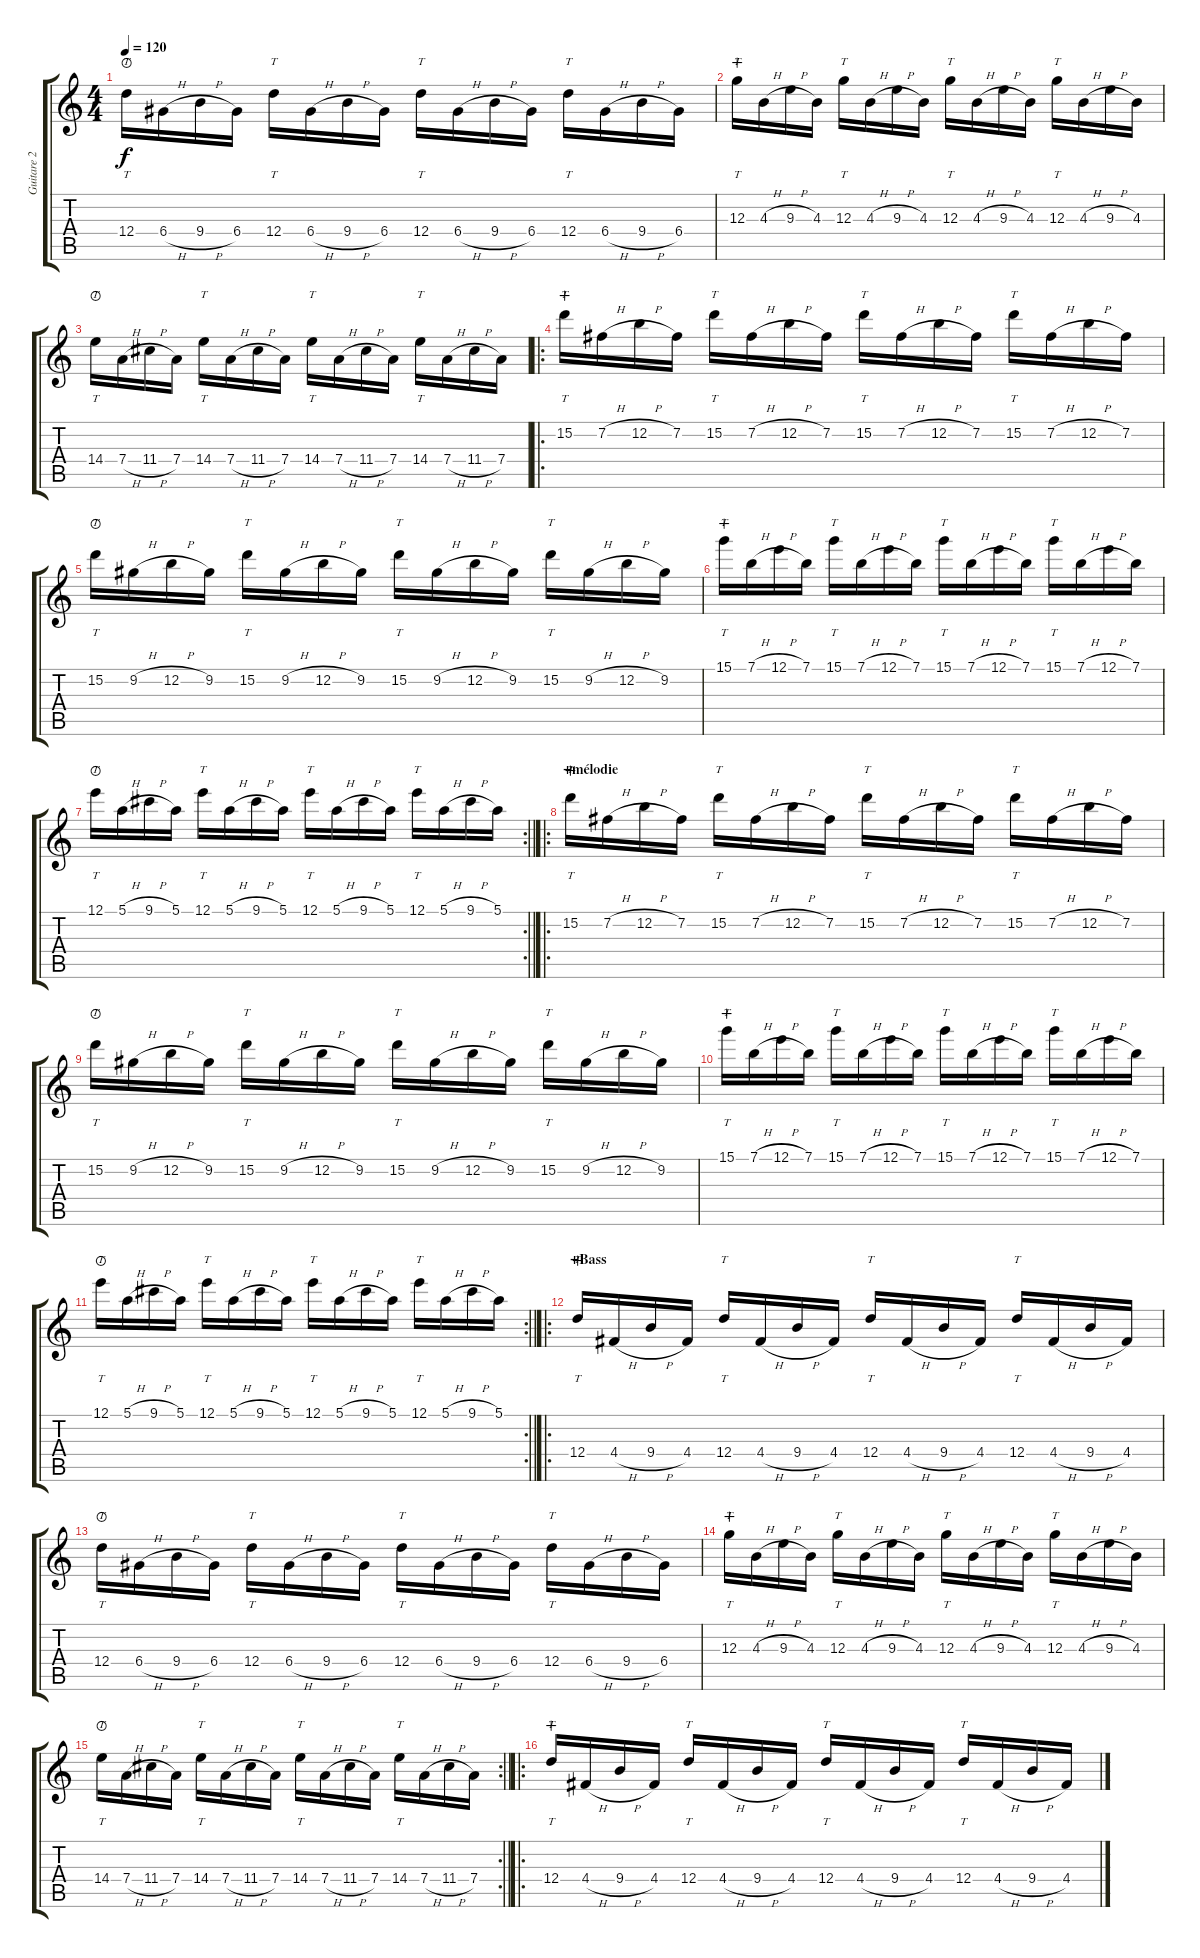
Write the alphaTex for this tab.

\track ("Guitare 2" "Guitare 2") {instrument distortionguitar}
\staff {score tabs}
\tuning (E4 B3 G3 D3 A2 E2) {hide}
\ts (4 4)
\tempo 120
\clef g2
\ks c
12.4.16{tt dy f waho} 6.4{h}.16 9.4{h}.16 6.4.16 12.4.16{tt} 6.4{h}.16 9.4{h}.16 6.4.16 12.4.16{tt} 6.4{h}.16 9.4{h}.16 6.4.16 12.4.16{tt} 6.4{h}.16 9.4{h}.16 6.4.16 |
12.3.16{tt wahc} 4.3{h}.16 9.3{h}.16 4.3.16 12.3.16{tt} 4.3{h}.16 9.3{h}.16 4.3.16 12.3.16{tt} 4.3{h}.16 9.3{h}.16 4.3.16 12.3.16{tt} 4.3{h}.16 9.3{h}.16 4.3.16 |
14.4.16{tt waho} 7.4{h}.16 11.4{h}.16 7.4.16 14.4.16{tt} 7.4{h}.16 11.4{h}.16 7.4.16 14.4.16{tt} 7.4{h}.16 11.4{h}.16 7.4.16 14.4.16{tt} 7.4{h}.16 11.4{h}.16 7.4.16 |
\ro
15.2.16{tt wahc} 7.2{h}.16 12.2{h}.16 7.2.16 15.2.16{tt} 7.2{h}.16 12.2{h}.16 7.2.16 15.2.16{tt} 7.2{h}.16 12.2{h}.16 7.2.16 15.2.16{tt} 7.2{h}.16 12.2{h}.16 7.2.16 |
15.2.16{tt waho} 9.2{h}.16 12.2{h}.16 9.2.16 15.2.16{tt} 9.2{h}.16 12.2{h}.16 9.2.16 15.2.16{tt} 9.2{h}.16 12.2{h}.16 9.2.16 15.2.16{tt} 9.2{h}.16 12.2{h}.16 9.2.16 |
15.1.16{tt wahc} 7.1{h}.16 12.1{h}.16 7.1.16 15.1.16{tt} 7.1{h}.16 12.1{h}.16 7.1.16 15.1.16{tt} 7.1{h}.16 12.1{h}.16 7.1.16 15.1.16{tt} 7.1{h}.16 12.1{h}.16 7.1.16 |
\rc 2
\barLineRight lightlight
12.1.16{tt waho} 5.1{h}.16 9.1{h}.16 5.1.16 12.1.16{tt} 5.1{h}.16 9.1{h}.16 5.1.16 12.1.16{tt} 5.1{h}.16 9.1{h}.16 5.1.16 12.1.16{tt} 5.1{h}.16 9.1{h}.16 5.1.16 |
\ro
\section ("" "+mélodie")
15.2.16{tt wahc} 7.2{h}.16 12.2{h}.16 7.2.16 15.2.16{tt} 7.2{h}.16 12.2{h}.16 7.2.16 15.2.16{tt} 7.2{h}.16 12.2{h}.16 7.2.16 15.2.16{tt} 7.2{h}.16 12.2{h}.16 7.2.16 |
15.2.16{tt waho} 9.2{h}.16 12.2{h}.16 9.2.16 15.2.16{tt} 9.2{h}.16 12.2{h}.16 9.2.16 15.2.16{tt} 9.2{h}.16 12.2{h}.16 9.2.16 15.2.16{tt} 9.2{h}.16 12.2{h}.16 9.2.16 |
15.1.16{tt wahc} 7.1{h}.16 12.1{h}.16 7.1.16 15.1.16{tt} 7.1{h}.16 12.1{h}.16 7.1.16 15.1.16{tt} 7.1{h}.16 12.1{h}.16 7.1.16 15.1.16{tt} 7.1{h}.16 12.1{h}.16 7.1.16 |
\rc 2
\barLineRight lightlight
12.1.16{tt waho} 5.1{h}.16 9.1{h}.16 5.1.16 12.1.16{tt} 5.1{h}.16 9.1{h}.16 5.1.16 12.1.16{tt} 5.1{h}.16 9.1{h}.16 5.1.16 12.1.16{tt} 5.1{h}.16 9.1{h}.16 5.1.16 |
\ro
\section ("" "+Bass")
12.4.16{tt wahc} 4.4{h}.16 9.4{h}.16 4.4.16 12.4.16{tt} 4.4{h}.16 9.4{h}.16 4.4.16 12.4.16{tt} 4.4{h}.16 9.4{h}.16 4.4.16 12.4.16{tt} 4.4{h}.16 9.4{h}.16 4.4.16 |
12.4.16{tt waho} 6.4{h}.16 9.4{h}.16 6.4.16 12.4.16{tt} 6.4{h}.16 9.4{h}.16 6.4.16 12.4.16{tt} 6.4{h}.16 9.4{h}.16 6.4.16 12.4.16{tt} 6.4{h}.16 9.4{h}.16 6.4.16 |
12.3.16{tt wahc} 4.3{h}.16 9.3{h}.16 4.3.16 12.3.16{tt} 4.3{h}.16 9.3{h}.16 4.3.16 12.3.16{tt} 4.3{h}.16 9.3{h}.16 4.3.16 12.3.16{tt} 4.3{h}.16 9.3{h}.16 4.3.16 |
\rc 2
\barLineRight lightlight
14.4.16{tt waho} 7.4{h}.16 11.4{h}.16 7.4.16 14.4.16{tt} 7.4{h}.16 11.4{h}.16 7.4.16 14.4.16{tt} 7.4{h}.16 11.4{h}.16 7.4.16 14.4.16{tt} 7.4{h}.16 11.4{h}.16 7.4.16 |
\ro
12.4.16{tt wahc} 4.4{h}.16 9.4{h}.16 4.4.16 12.4.16{tt} 4.4{h}.16 9.4{h}.16 4.4.16 12.4.16{tt} 4.4{h}.16 9.4{h}.16 4.4.16 12.4.16{tt} 4.4{h}.16 9.4{h}.16 4.4.16
